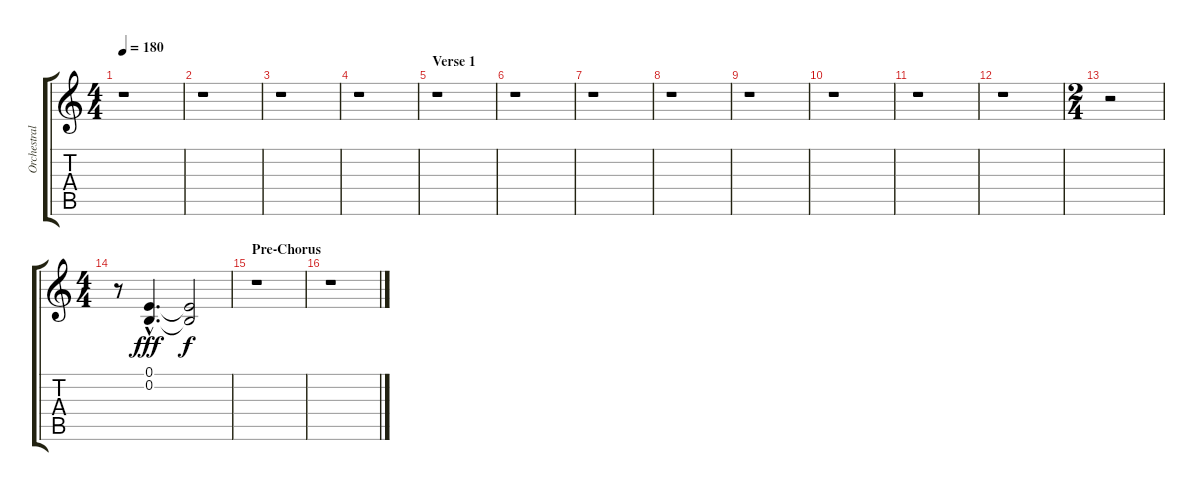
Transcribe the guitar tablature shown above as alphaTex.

\track ("Orchestral Hit" "Orchestral") {instrument orchestrahit}
\staff {score tabs}
\tuning (E4 B3 G3 D3 A2 E2) {hide}
\ts (4 4)
\tempo 180
\clef g2
\ks c
r.1{dy fff} |
r.1 |
r.1 |
r.1 |
\section ("" "Verse 1")
r.1 |
r.1 |
r.1 |
r.1 |
r.1 |
r.1 |
r.1 |
r.1 |
\ts (2 4)
r.2 |
\ts (4 4)
r.8{instrument reversecymbal} (0.1{hac} 0.2{hac}).4{d} (0.1{t} 0.2{t}).2{dy f} |
\section ("" "Pre-Chorus")
r.1 |
r.1
